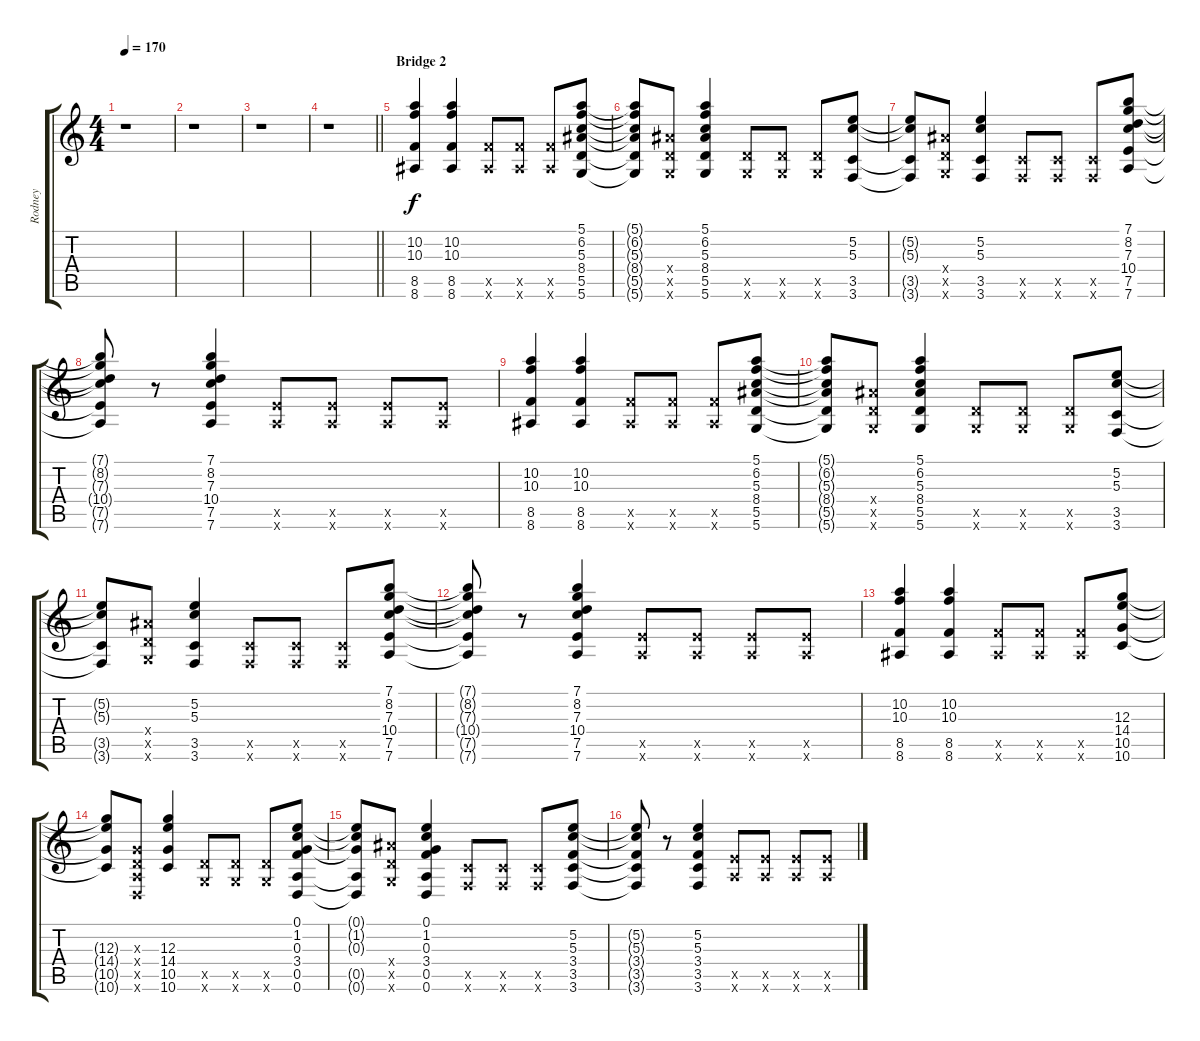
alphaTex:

\track ("Rodney" "Rodney") {instrument distortionguitar}
\staff {score tabs}
\tuning (E4 B3 G3 D3 A2 D2) {hide}
\ts (4 4)
\tempo 170
\clef g2
\ks c
r.1{dy f} |
r.1 |
r.1 |
\barLineRight lightlight
r.1 |
\section ("" "Bridge 2")
(10.2 10.3 8.5 8.6).4 (10.2 10.3 8.5 8.6).4 (8.5{x} 8.6{x}).8 (8.5{x} 8.6{x}).8 (8.5{x} 8.6{x}).8 (5.1 6.2 5.3 8.4 5.5 5.6).8 |
(5.1{t} 6.2{t} 5.3{t} 8.4{t} 5.5{t} 5.6{t}).8 (8.4{x} 5.5{x} 5.6{x}).8 (5.1 6.2 5.3 8.4 5.5 5.6).4 (5.5{x} 5.6{x}).8 (5.5{x} 5.6{x}).8 (5.5{x} 5.6{x}).8 (5.2 5.3 3.5 3.6).8 |
(5.2{t} 5.3{t} 3.5{t} 3.6{t}).8 (8.4{x} 5.5{x} 5.6{x}).8 (5.2 5.3 3.5 3.6).4 (3.5{x} 3.6{x}).8 (3.5{x} 3.6{x}).8 (3.5{x} 3.6{x}).8 (7.1 8.2 7.3 10.4 7.5 7.6).8 |
(7.1{t} 8.2{t} 7.3{t} 10.4{t} 7.5{t} 7.6{t}).8 r.8 (7.1 8.2 7.3 10.4 7.5 7.6).4 (7.5{x} 7.6{x}).8 (7.5{x} 7.6{x}).8 (7.5{x} 7.6{x}).8 (7.5{x} 7.6{x}).8 |
(10.2 10.3 8.5 8.6).4 (10.2 10.3 8.5 8.6).4 (8.5{x} 8.6{x}).8 (8.5{x} 8.6{x}).8 (8.5{x} 8.6{x}).8 (5.1 6.2 5.3 8.4 5.5 5.6).8 |
(5.1{t} 6.2{t} 5.3{t} 8.4{t} 5.5{t} 5.6{t}).8 (8.4{x} 5.5{x} 5.6{x}).8 (5.1 6.2 5.3 8.4 5.5 5.6).4 (5.5{x} 5.6{x}).8 (5.5{x} 5.6{x}).8 (5.5{x} 5.6{x}).8 (5.2 5.3 3.5 3.6).8 |
(5.2{t} 5.3{t} 3.5{t} 3.6{t}).8 (8.4{x} 5.5{x} 5.6{x}).8 (5.2 5.3 3.5 3.6).4 (3.5{x} 3.6{x}).8 (3.5{x} 3.6{x}).8 (3.5{x} 3.6{x}).8 (7.1 8.2 7.3 10.4 7.5 7.6).8 |
(7.1{t} 8.2{t} 7.3{t} 10.4{t} 7.5{t} 7.6{t}).8 r.8 (7.1 8.2 7.3 10.4 7.5 7.6).4 (7.5{x} 7.6{x}).8 (7.5{x} 7.6{x}).8 (7.5{x} 7.6{x}).8 (7.5{x} 7.6{x}).8 |
(10.2 10.3 8.5 8.6).4 (10.2 10.3 8.5 8.6).4 (8.5{x} 8.6{x}).8 (8.5{x} 8.6{x}).8 (8.5{x} 8.6{x}).8 (12.3 14.4 10.5 10.6).8 |
(12.3{t} 14.4{t} 10.5{t} 10.6{t}).8 (0.3{x} 0.4{x} 0.5{x} 0.6{x}).8 (12.3 14.4 10.5 10.6).4 (5.5{x} 5.6{x}).8 (5.5{x} 5.6{x}).8 (5.5{x} 5.6{x}).8 (0.1 1.2 0.3 3.4 0.5 0.6).8 |
(0.1{t} 1.2{t} 0.3{t} 0.5{t} 0.6{t}).8 (8.4{x} 5.5{x} 5.6{x}).8 (0.1 1.2 0.3 3.4 0.5 0.6).4 (3.5{x} 3.6{x}).8 (3.5{x} 3.6{x}).8 (3.5{x} 3.6{x}).8 (5.2 5.3 3.4 3.5 3.6).8 |
(5.2{t} 5.3{t} 3.4{t} 3.5{t} 3.6{t}).8 r.8 (5.2 5.3 3.4 3.5 3.6).4 (7.5{x} 7.6{x}).8 (7.5{x} 7.6{x}).8 (7.5{x} 7.6{x}).8 (7.5{x} 7.6{x}).8
